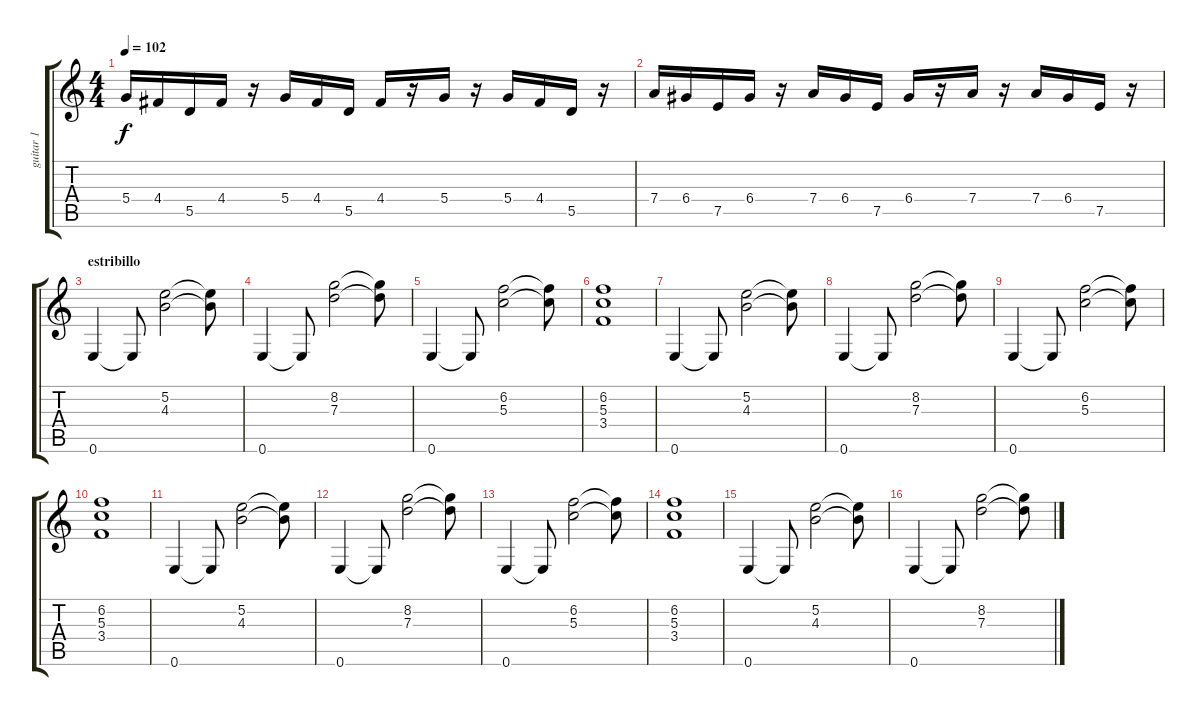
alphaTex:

\track ("guitar 1" "guitar 1") {instrument overdrivenguitar}
\staff {score tabs}
\tuning (E4 B3 G3 D3 A2 E2) {hide}
\ts (4 4)
\tempo 102
\clef g2
\ks c
5.4.16{dy f} 4.4.16 5.5.16 4.4.16 r.16 5.4.16 4.4.16 5.5.16 4.4.16 r.16 5.4.16 r.16 5.4.16 4.4.16 5.5.16 r.16 |
7.4.16 6.4.16 7.5.16 6.4.16 r.16 7.4.16 6.4.16 7.5.16 6.4.16 r.16 7.4.16 r.16 7.4.16 6.4.16 7.5.16 r.16 |
\section ("" "estribillo")
0.6.4 0.6{t}.8 (5.2 4.3).2 (5.2{t} 4.3{t}).8 |
0.6.4 0.6{t}.8 (8.2 7.3).2 (8.2{t} 7.3{t}).8 |
0.6.4 0.6{t}.8 (6.2 5.3).2 (6.2{t} 5.3{t}).8 |
(6.2 5.3 3.4).1 |
0.6.4 0.6{t}.8 (5.2 4.3).2 (5.2{t} 4.3{t}).8 |
0.6.4 0.6{t}.8 (8.2 7.3).2 (8.2{t} 7.3{t}).8 |
0.6.4 0.6{t}.8 (6.2 5.3).2 (6.2{t} 5.3{t}).8 |
(6.2 5.3 3.4).1 |
0.6.4 0.6{t}.8 (5.2 4.3).2 (5.2{t} 4.3{t}).8 |
0.6.4 0.6{t}.8 (8.2 7.3).2 (8.2{t} 7.3{t}).8 |
0.6.4 0.6{t}.8 (6.2 5.3).2 (6.2{t} 5.3{t}).8 |
(6.2 5.3 3.4).1 |
0.6.4 0.6{t}.8 (5.2 4.3).2 (5.2{t} 4.3{t}).8 |
0.6.4 0.6{t}.8 (8.2 7.3).2 (8.2{t} 7.3{t}).8
